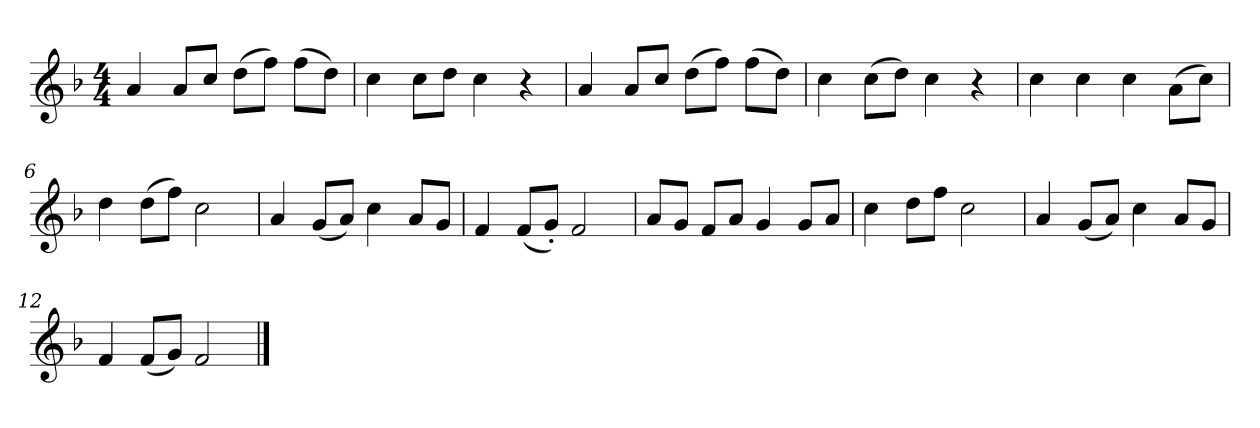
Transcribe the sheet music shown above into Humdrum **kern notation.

**kern
*part1
*staff1
*clefG2
*k[b-]
*M4/4
*MM96
=1
4a/
8a/L
8cc/J
(8dd\L
8ff\J)
(8ff\L
8dd\J)
=2
4cc\
8cc\L
8dd\J
4cc\
4r
=3
4a/
8a/L
8cc/J
(8dd\L
8ff\J)
(8ff\L
8dd\J)
=4
4cc\
(8cc\L
8dd\J)
4cc\
4r
=5
4cc\
4cc\
4cc\
(8a\L
8cc\J)
=6
4dd\
(8dd\L
8ff\J)
2cc\
=7
4a/
(8g/L
8a/J)
4cc\
8a/L
8g/J
=8
4f/
(8f/L
8g'/J)
2f/
=9
8a/L
8g/J
8f/L
8a/J
4g/
8g/L
8a/J
=10
4cc\
8dd\L
8ff\J
2cc\
=11
4a/
(8g/L
8a/J)
4cc\
8a/L
8g/J
=12
4f/
(8f/L
8g/J)
2f/
==
*-
